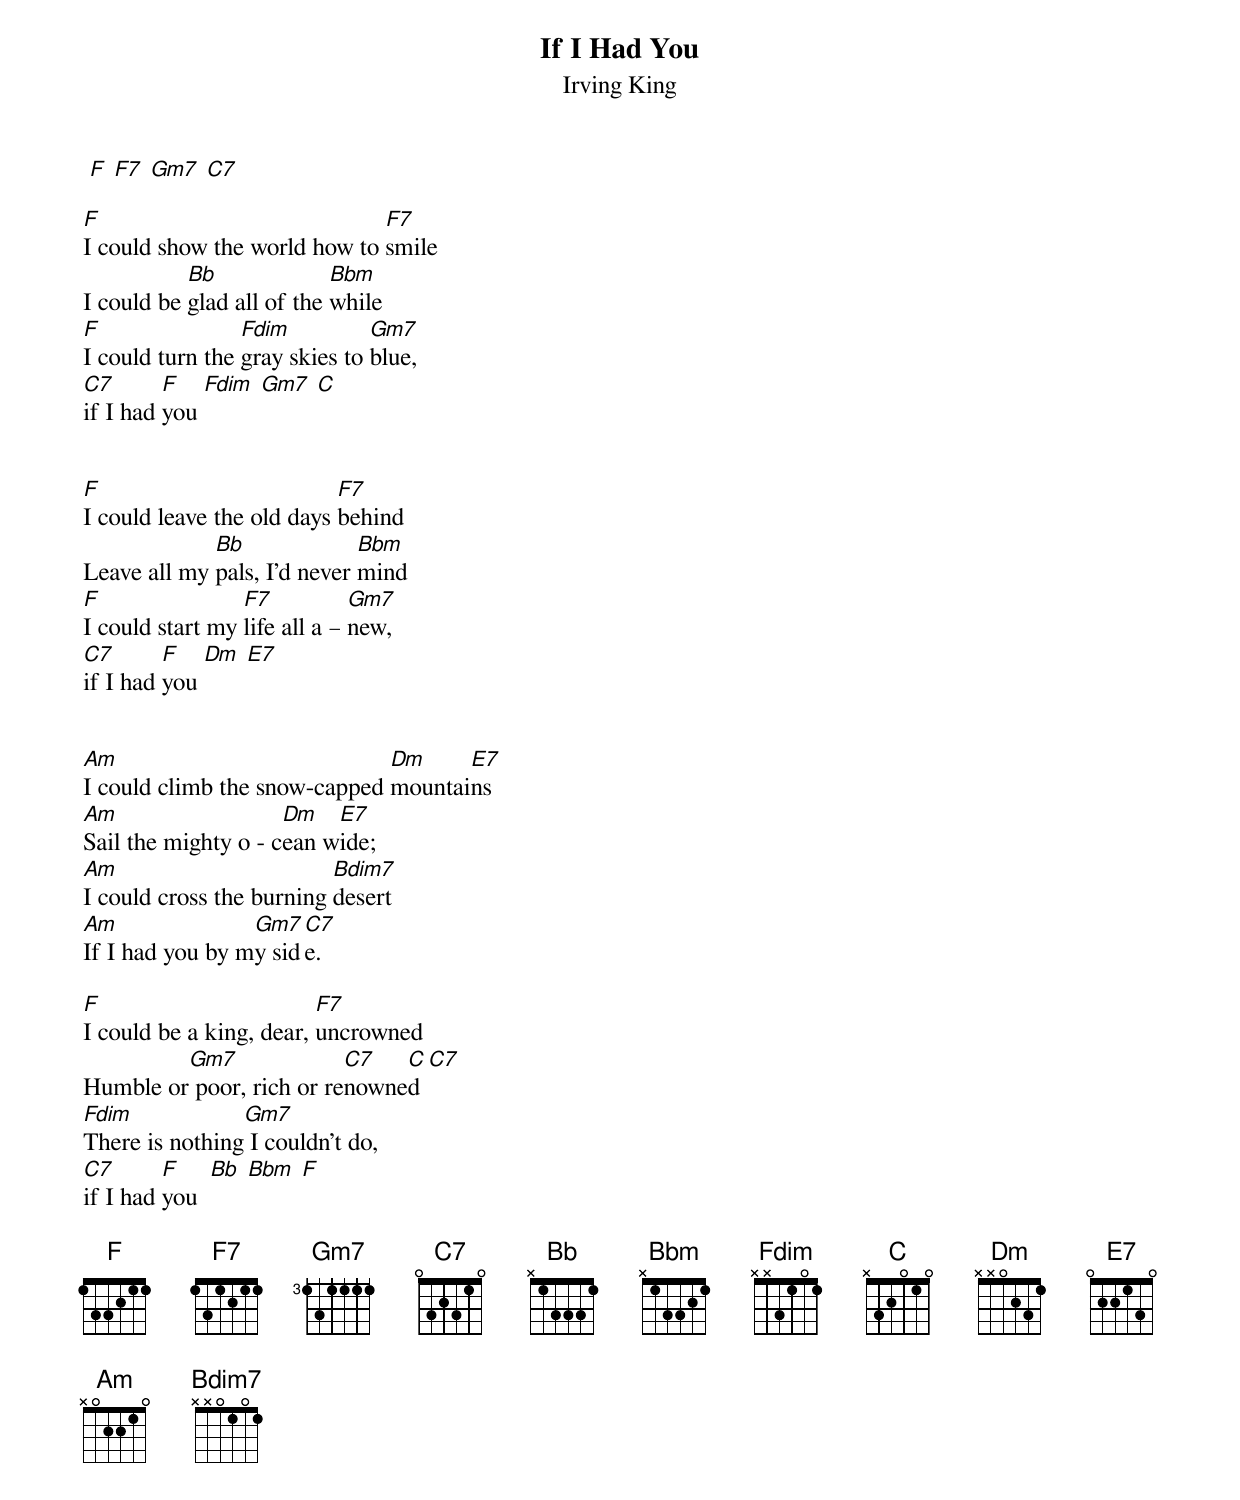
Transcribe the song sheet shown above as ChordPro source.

{title: If I Had You}
{subtitle: Irving King}

 [F] [F7] [Gm7] [C7]

[F]I could show the world how to [F7]smile
I could be [Bb]glad all of the [Bbm]while
[F]I could turn the [Fdim]gray skies to [Gm7]blue,
[C7]if I had [F]you [Fdim] [Gm7] [C]


[F]I could leave the old days [F7]behind
Leave all my [Bb]pals, I'd never [Bbm]mind
[F]I could start my [F7]life all a – [Gm7]new,
[C7]if I had [F]you [Dm] [E7]


[Am]I could climb the snow-capped [Dm]mountai[E7]ns
[Am]Sail the mighty o - c[Dm]ean w[E7]ide;
[Am]I could cross the burning [Bm7(b5)]desert
[Am]If I had you by m[Gm7]y sid[C7]e.

[F]I could be a king, dear, [F7]uncrowned
Humble or[Gm7] poor, rich or re[C7]nowne[C]d [C7]
[Fdim]There is nothing[Gm7] I couldn't do,
[C7]if I had [F]you  [Bb] [Bbm] [F]

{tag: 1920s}
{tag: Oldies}
